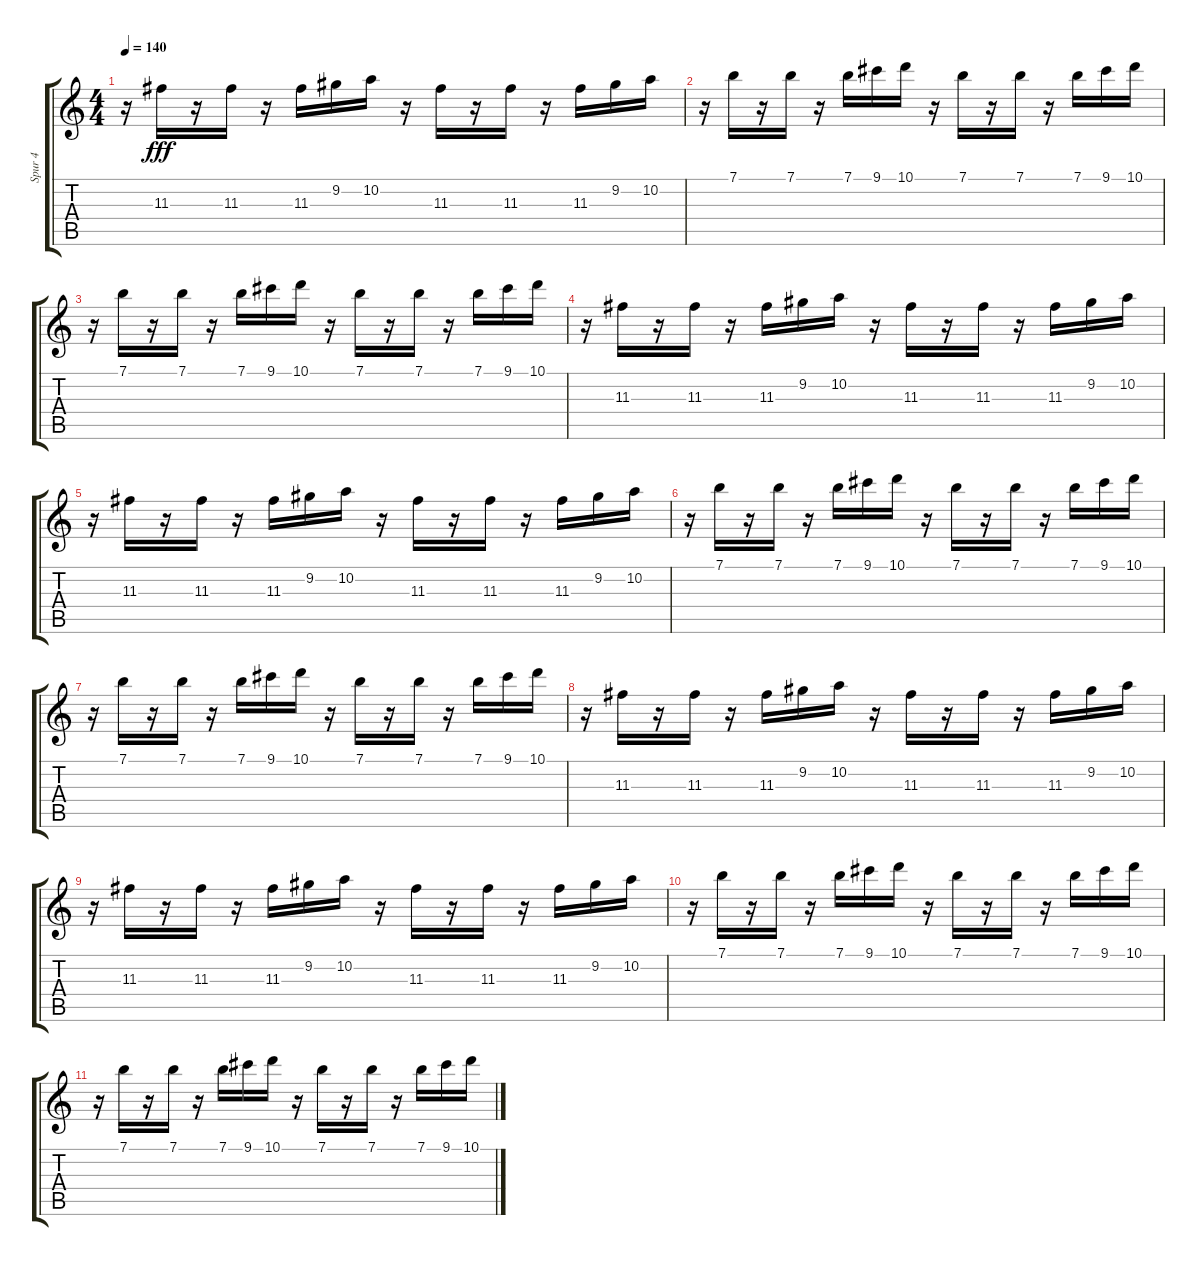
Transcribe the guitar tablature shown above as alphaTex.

\track ("Spur 4" "Spur 4") {instrument distortionguitar}
\staff {score tabs}
\tuning (E4 B3 G3 D3 A2 E2) {hide}
\ts (4 4)
\tempo 140
\clef g2
\ks c
r.16{dy fff} 11.3.16 r.16 11.3.16 r.16 11.3.16 9.2.16 10.2.16 r.16 11.3.16 r.16 11.3.16 r.16 11.3.16 9.2.16 10.2.16 |
r.16 7.1.16 r.16 7.1.16 r.16 7.1.16 9.1.16 10.1.16 r.16 7.1.16 r.16 7.1.16 r.16 7.1.16 9.1.16 10.1.16 |
r.16 7.1.16 r.16 7.1.16 r.16 7.1.16 9.1.16 10.1.16 r.16 7.1.16 r.16 7.1.16 r.16 7.1.16 9.1.16 10.1.16 |
r.16 11.3.16 r.16 11.3.16 r.16 11.3.16 9.2.16 10.2.16 r.16 11.3.16 r.16 11.3.16 r.16 11.3.16 9.2.16 10.2.16 |
r.16 11.3.16 r.16 11.3.16 r.16 11.3.16 9.2.16 10.2.16 r.16 11.3.16 r.16 11.3.16 r.16 11.3.16 9.2.16 10.2.16 |
r.16 7.1.16 r.16 7.1.16 r.16 7.1.16 9.1.16 10.1.16 r.16 7.1.16 r.16 7.1.16 r.16 7.1.16 9.1.16 10.1.16 |
r.16 7.1.16 r.16 7.1.16 r.16 7.1.16 9.1.16 10.1.16 r.16 7.1.16 r.16 7.1.16 r.16 7.1.16 9.1.16 10.1.16 |
r.16 11.3.16 r.16 11.3.16 r.16 11.3.16 9.2.16 10.2.16 r.16 11.3.16 r.16 11.3.16 r.16 11.3.16 9.2.16 10.2.16 |
r.16 11.3.16 r.16 11.3.16 r.16 11.3.16 9.2.16 10.2.16 r.16 11.3.16 r.16 11.3.16 r.16 11.3.16 9.2.16 10.2.16 |
r.16 7.1.16 r.16 7.1.16 r.16 7.1.16 9.1.16 10.1.16 r.16 7.1.16 r.16 7.1.16 r.16 7.1.16 9.1.16 10.1.16 |
r.16 7.1.16 r.16 7.1.16 r.16 7.1.16 9.1.16 10.1.16 r.16 7.1.16 r.16 7.1.16 r.16 7.1.16 9.1.16 10.1.16
